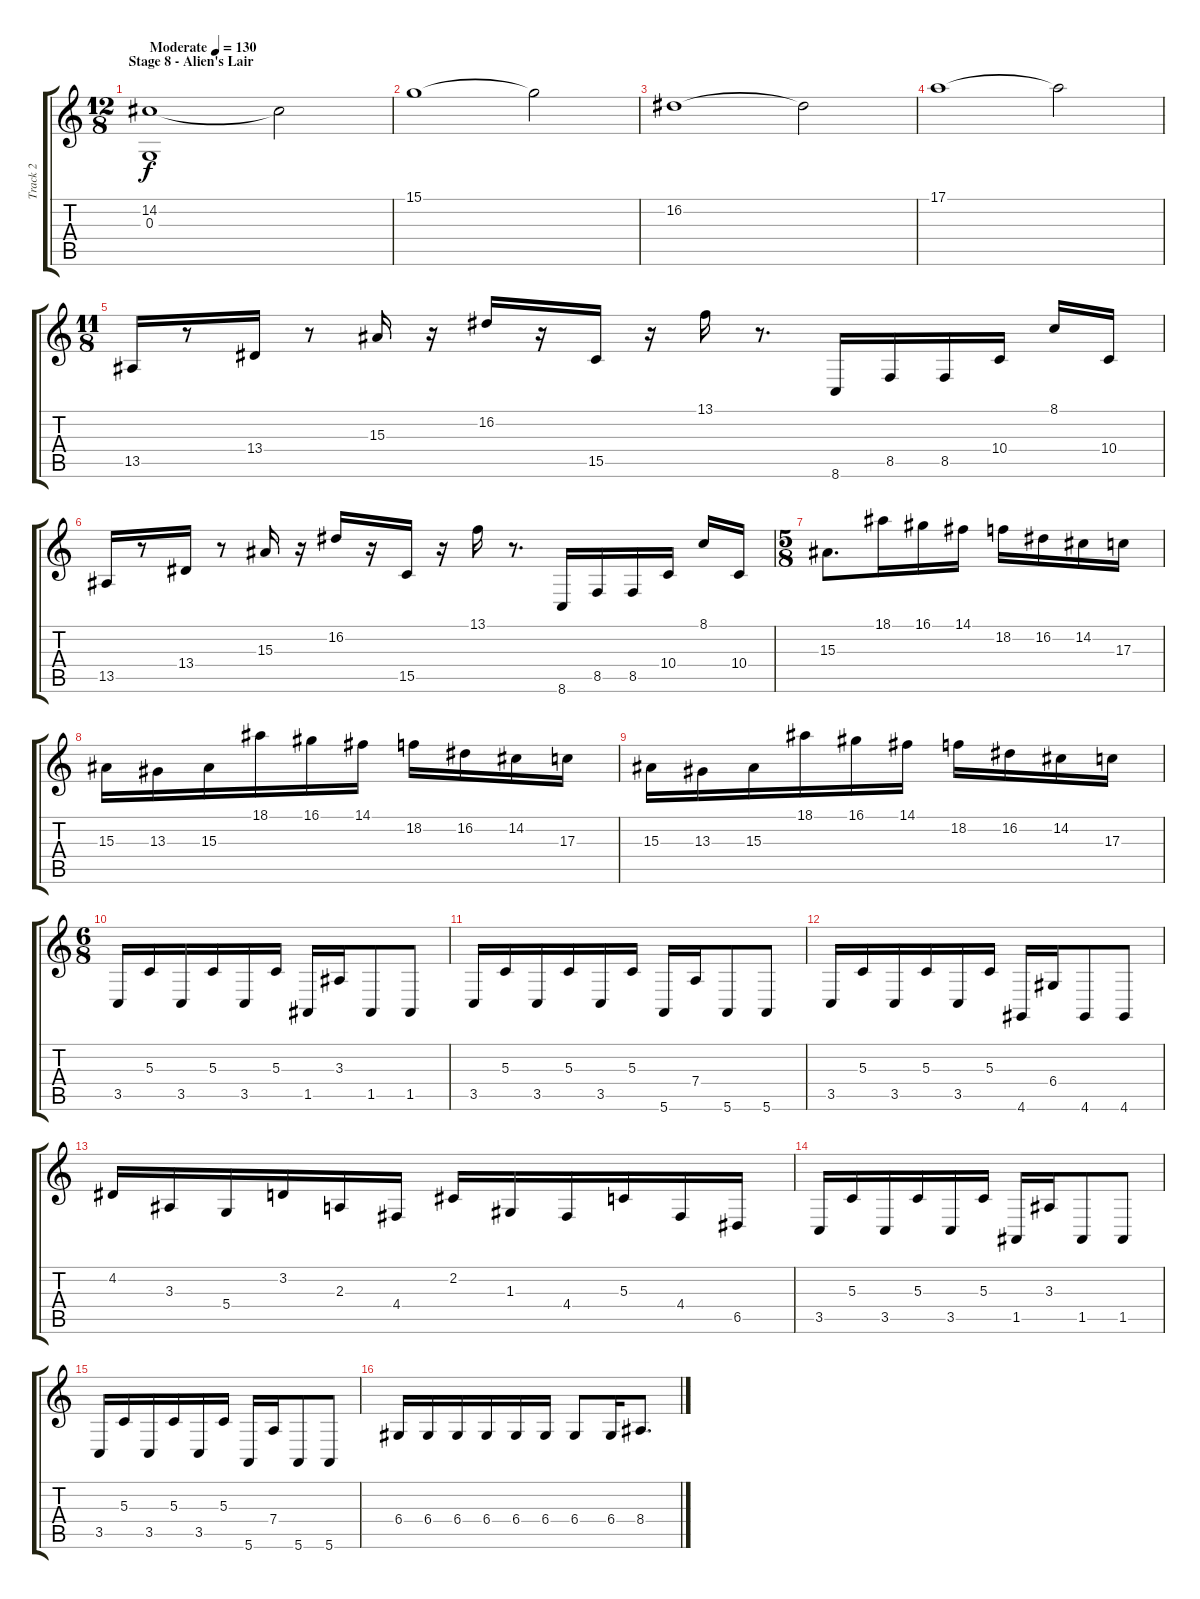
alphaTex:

\track ("Track 2" "Track 2") {instrument lead2sawtooth}
\staff {score tabs}
\tuning (E4 B3 G3 D3 A2 E2) {hide}
\ts (12 8)
\section ("" "Stage 8 - Alien's Lair")
\tempo (130 "Moderate")
\tempo 132
\tempo (130 "Moderate")
\clef g2
\ks c
(14.2 0.3).1{dy f instrument lead2sawtooth} 14.2{t}.2 |
15.1.1 15.1{t}.2 |
16.2.1 16.2{t}.2 |
17.1.1 17.1{t}.2 |
\ts (11 8)
13.5.16 r.8 13.4.16 r.8 15.3.16 r.16 16.2.16 r.16 15.5.16 r.16 13.1.16 r.8{d} 8.6.16 8.5.16 8.5.16 10.4.16 8.1.16 10.4.16 |
13.5.16 r.8 13.4.16 r.8 15.3.16 r.16 16.2.16 r.16 15.5.16 r.16 13.1.16 r.8{d} 8.6.16 8.5.16 8.5.16 10.4.16 8.1.16 10.4.16 |
\ts (5 8)
15.3.8{d} 18.1.16 16.1.16 14.1.16 18.2.16 16.2.16 14.2.16 17.3.16 |
15.3.16 13.3.16 15.3.16 18.1.16 16.1.16 14.1.16 18.2.16 16.2.16 14.2.16 17.3.16 |
15.3.16 13.3.16 15.3.16 18.1.16 16.1.16 14.1.16 18.2.16 16.2.16 14.2.16 17.3.16 |
\ts (6 8)
3.5.16 5.3.16 3.5.16 5.3.16 3.5.16 5.3.16 1.5.16 3.3.16 1.5.8 1.5.8 |
3.5.16 5.3.16 3.5.16 5.3.16 3.5.16 5.3.16 5.6.16 7.4.16 5.6.8 5.6.8 |
3.5.16 5.3.16 3.5.16 5.3.16 3.5.16 5.3.16 4.6.16 6.4.16 4.6.8 4.6.8 |
4.2.16 3.3.16 5.4.16 3.2.16 2.3.16 4.4.16 2.2.16 1.3.16 4.4.16 5.3.16 4.4.16 6.5.16 |
3.5.16 5.3.16 3.5.16 5.3.16 3.5.16 5.3.16 1.5.16 3.3.16 1.5.8 1.5.8 |
3.5.16 5.3.16 3.5.16 5.3.16 3.5.16 5.3.16 5.6.16 7.4.16 5.6.8 5.6.8 |
6.4.16 6.4.16 6.4.16 6.4.16 6.4.16 6.4.16 6.4.8 6.4.16 8.4.8{d}
